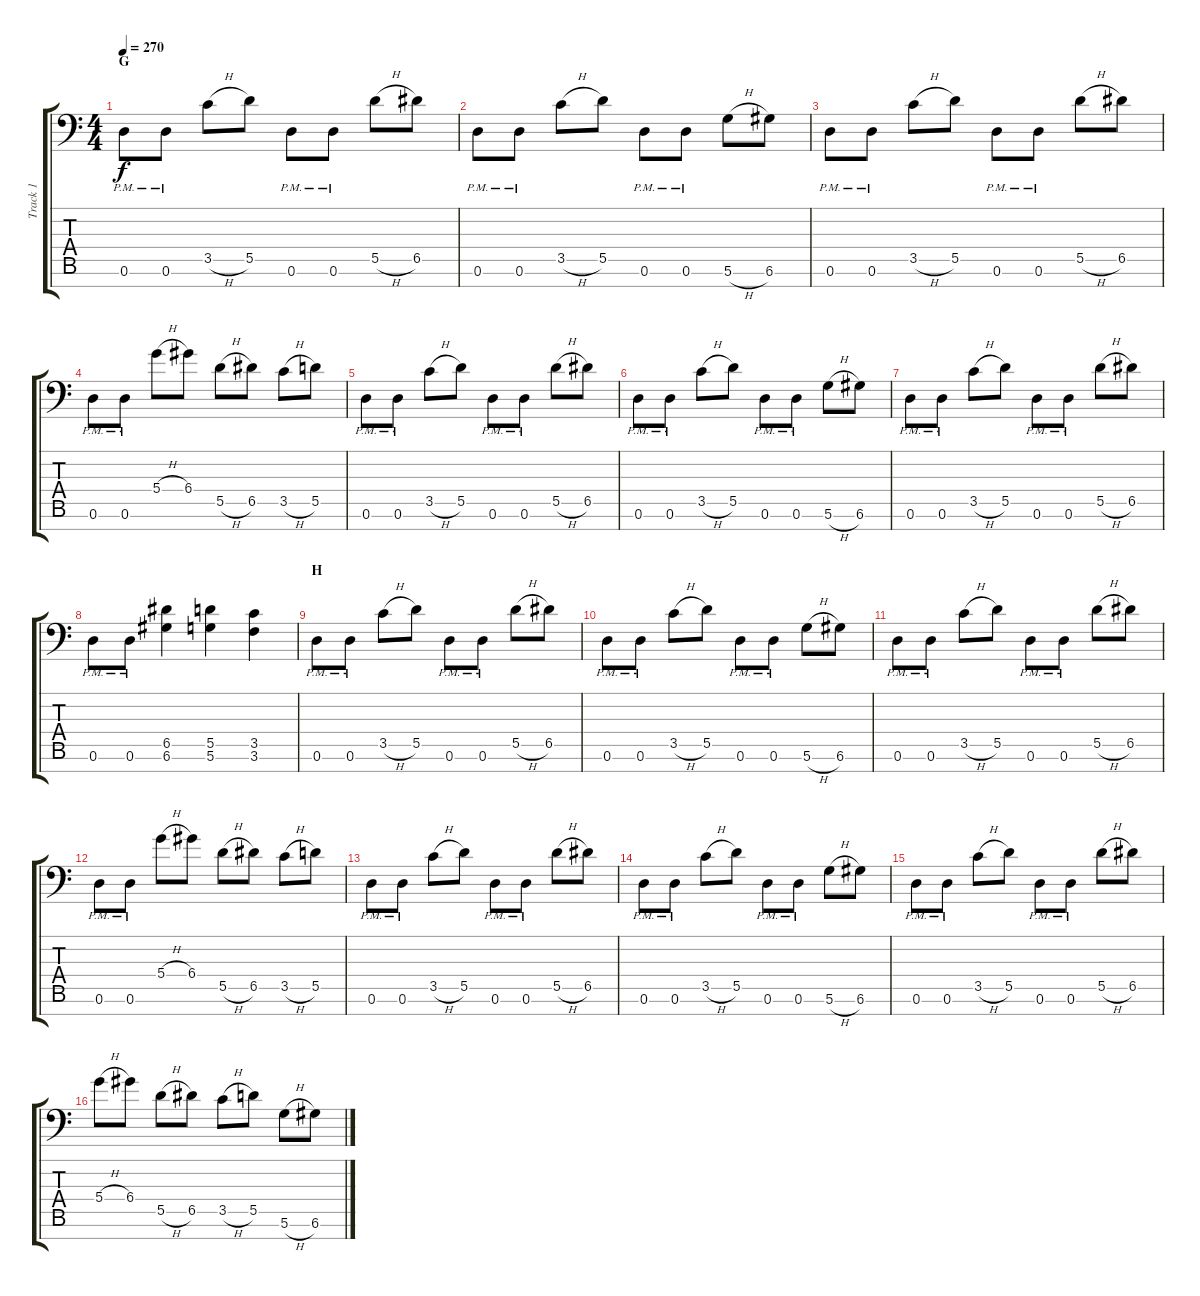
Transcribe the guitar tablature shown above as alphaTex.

\track ("Track 1" "Track 1") {instrument distortionguitar}
\staff {score tabs}
\tuning (E4 B3 G3 D3 A2 D2 A1) {hide}
\ts (4 4)
\section ("" "G")
\tempo 270
\clef f4
\ks c
0.6{pm}.8{dy f} 0.6{pm}.8 3.5{h}.8 5.5.8 0.6{pm}.8 0.6{pm}.8 5.5{h}.8 6.5.8 |
0.6{pm}.8 0.6{pm}.8 3.5{h}.8 5.5.8 0.6{pm}.8 0.6{pm}.8 5.6{h}.8 6.6.8 |
0.6{pm}.8 0.6{pm}.8 3.5{h}.8 5.5.8 0.6{pm}.8 0.6{pm}.8 5.5{h}.8 6.5.8 |
0.6{pm}.8 0.6{pm}.8 5.4{h}.8 6.4.8 5.5{h}.8 6.5.8 3.5{h}.8 5.5.8 |
0.6{pm}.8 0.6{pm}.8 3.5{h}.8 5.5.8 0.6{pm}.8 0.6{pm}.8 5.5{h}.8 6.5.8 |
0.6{pm}.8 0.6{pm}.8 3.5{h}.8 5.5.8 0.6{pm}.8 0.6{pm}.8 5.6{h}.8 6.6.8 |
0.6{pm}.8 0.6{pm}.8 3.5{h}.8 5.5.8 0.6{pm}.8 0.6{pm}.8 5.5{h}.8 6.5.8 |
0.6{pm}.8 0.6{pm}.8 (6.5 6.6).4 (5.5 5.6).4 (3.5 3.6).4 |
\section ("" "H")
0.6{pm}.8 0.6{pm}.8 3.5{h}.8 5.5.8 0.6{pm}.8 0.6{pm}.8 5.5{h}.8 6.5.8 |
0.6{pm}.8 0.6{pm}.8 3.5{h}.8 5.5.8 0.6{pm}.8 0.6{pm}.8 5.6{h}.8 6.6.8 |
0.6{pm}.8 0.6{pm}.8 3.5{h}.8 5.5.8 0.6{pm}.8 0.6{pm}.8 5.5{h}.8 6.5.8 |
0.6{pm}.8 0.6{pm}.8 5.4{h}.8 6.4.8 5.5{h}.8 6.5.8 3.5{h}.8 5.5.8 |
0.6{pm}.8 0.6{pm}.8 3.5{h}.8 5.5.8 0.6{pm}.8 0.6{pm}.8 5.5{h}.8 6.5.8 |
0.6{pm}.8 0.6{pm}.8 3.5{h}.8 5.5.8 0.6{pm}.8 0.6{pm}.8 5.6{h}.8 6.6.8 |
0.6{pm}.8 0.6{pm}.8 3.5{h}.8 5.5.8 0.6{pm}.8 0.6{pm}.8 5.5{h}.8 6.5.8 |
5.4{h}.8 6.4.8 5.5{h}.8 6.5.8 3.5{h}.8 5.5.8 5.6{h}.8 6.6.8
